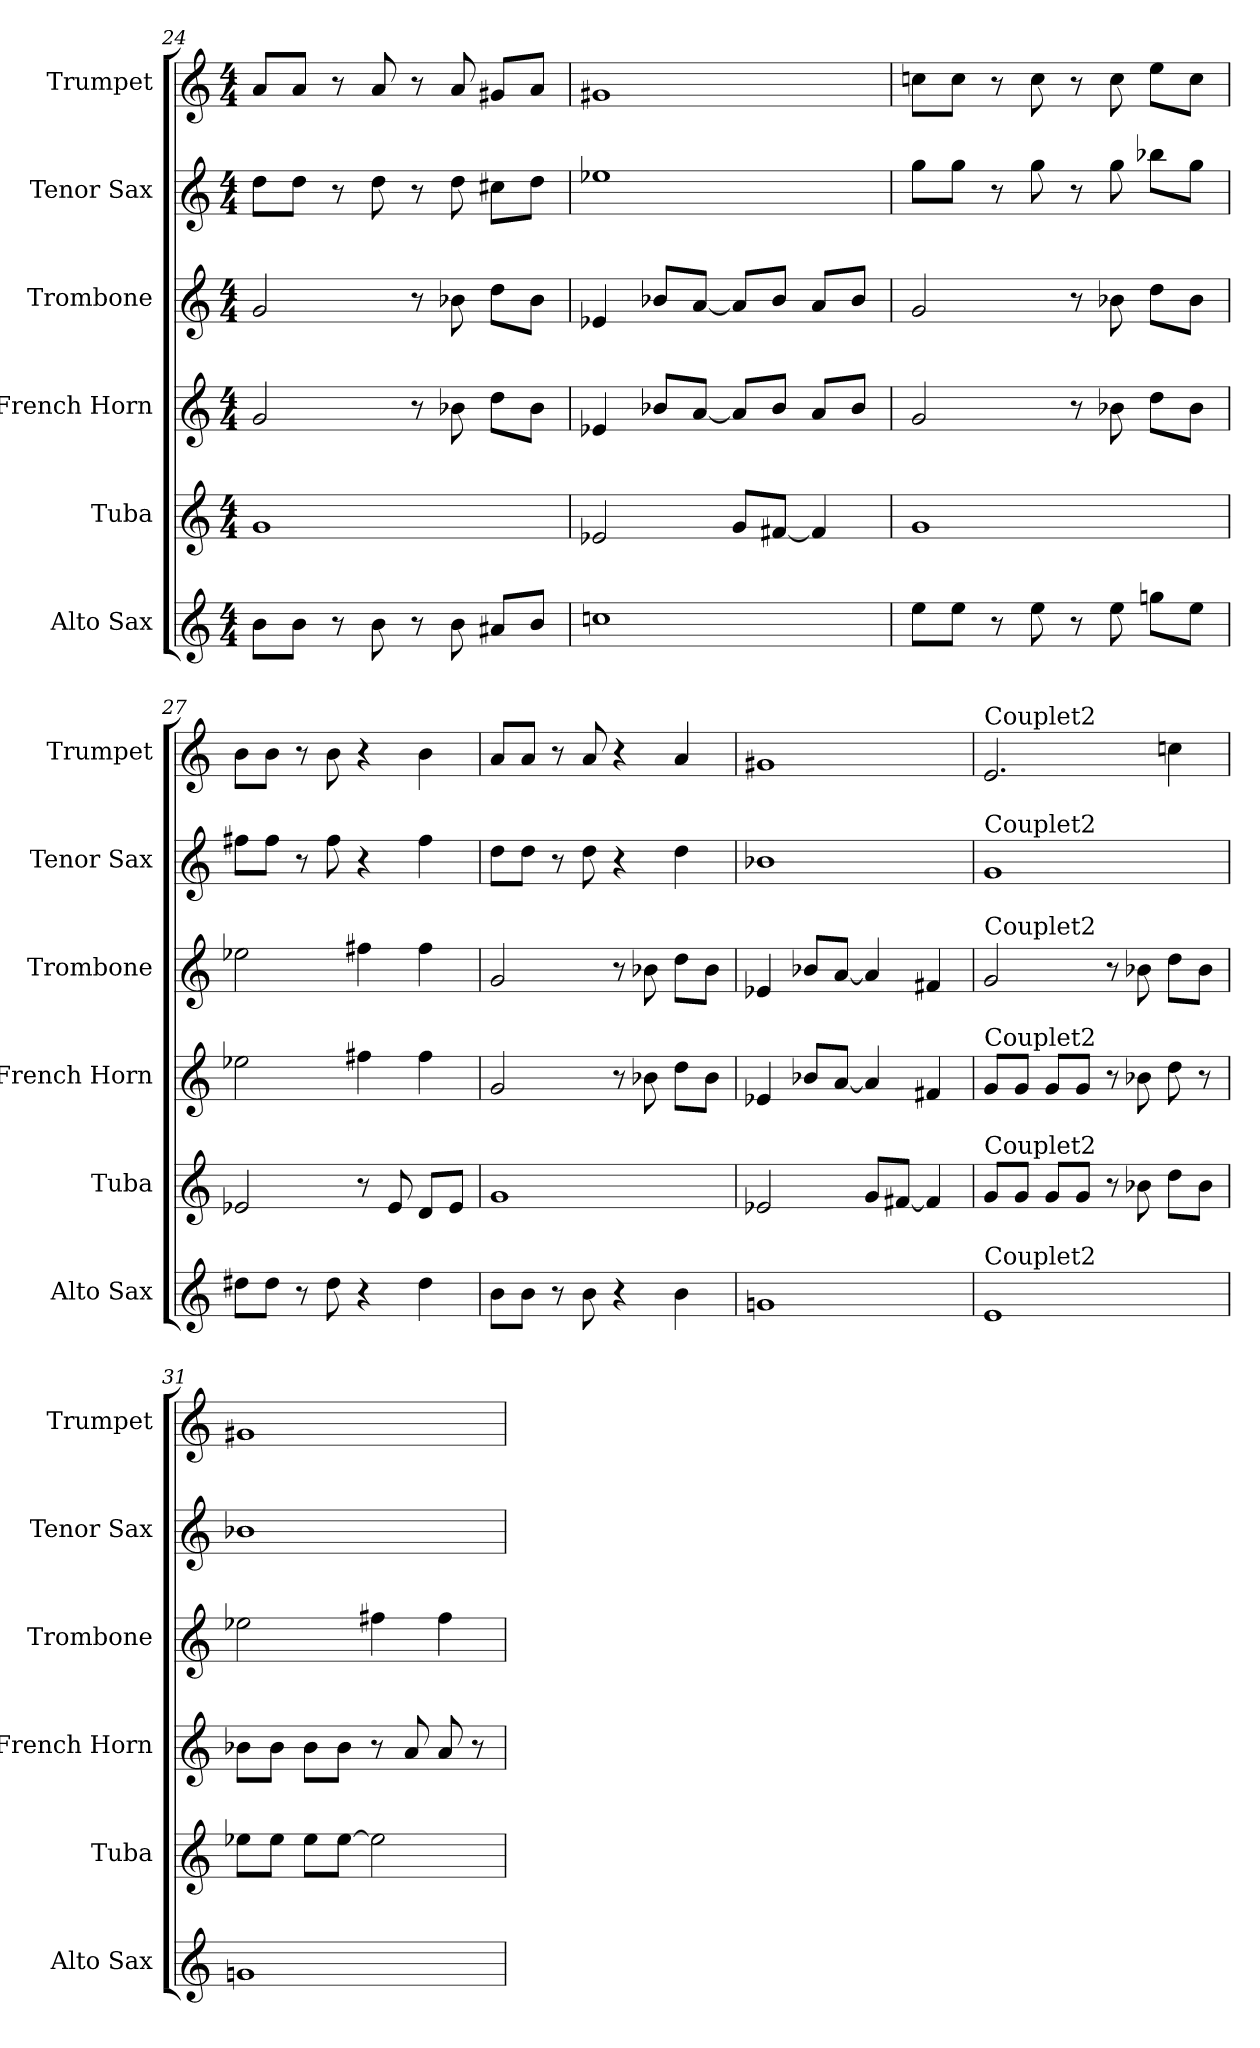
**kern	**kern	**kern	**kern	**kern	**kern
*part6	*part5	*part4	*part3	*part2	*part1
*staff6	*staff5	*staff4	*staff3	*staff2	*staff1
*I"Alto Sax	*I"Tuba	*I"French Horn	*I"Trombone	*I"Tenor Sax	*I"Trumpet
*I'Alto Sax	*I'Tuba	*I'French Horn	*I'Trombone	*I'Tenor Sax	*I'Trumpet
*clefG2	*clefG2	*clefG2	*clefG2	*clefG2	*clefG2
*ITrd5c9	*ITrd15c26	*ITrd8c14	*ITrd8c14	*ITrd8c14	*ITrd1c2
*M4/4	*M4/4	*M4/4	*M4/4	*M4/4	*M4/4
=24	=24	=24	=24	=24	=24
8dL	1GG	2G	2G	8dL	8gL
8dJ	.	.	.	8dJ	8gJ
8r	.	.	.	8r	8r
8d	.	.	.	8d	8g
8r	.	8r	8r	8r	8r
8d	.	8B-	8B-	8d	8g
8c#XL	.	8dL	8dL	8c#XL	8f#XL
8dJ	.	8B-J	8B-J	8dJ	8gJ
=25	=25	=25	=25	=25	=25
1e-	2EE-	4E-	4E-	1e-	1f#X
.	.	8B-L	8B-L	.	.
.	.	[8AJ	[8AJ	.	.
.	8GGL	8AL]	8AL]	.	.
.	[8FF#XJ	8B-J	8B-J	.	.
.	4FF#]	8AL	8AL	.	.
.	.	8B-J	8B-J	.	.
=26	=26	=26	=26	=26	=26
8gL	1GG	2G	2G	8gL	8b-L
8gJ	.	.	.	8gJ	8b-J
8r	.	.	.	8r	8r
8g	.	.	.	8g	8b-
8r	.	8r	8r	8r	8r
8g	.	8B-	8B-	8g	8b-
8b-L	.	8dL	8dL	8b-L	8ddL
8gJ	.	8B-J	8B-J	8gJ	8b-J
=27	=27	=27	=27	=27	=27
8f#XL	2EE-	2e-	2e-	8f#XL	8aL
8f#J	.	.	.	8f#J	8aJ
8r	.	.	.	8r	8r
8f#	.	.	.	8f#	8a
4r	8r	4f#X	4f#X	4r	4r
.	8EE-	.	.	.	.
4f#	8DDL	4f#	4f#	4f#	4a
.	8EE-J	.	.	.	.
=28	=28	=28	=28	=28	=28
8dL	1GG	2G	2G	8dL	8gL
8dJ	.	.	.	8dJ	8gJ
8r	.	.	.	8r	8r
8d	.	.	.	8d	8g
4r	.	8r	8r	4r	4r
.	.	8B-	8B-	.	.
4d	.	8dL	8dL	4d	4g
.	.	8B-J	8B-J	.	.
=29	=29	=29	=29	=29	=29
1B-	2EE-	4E-	4E-	1B-	1f#X
.	.	8B-L	8B-L	.	.
.	.	[8AJ	[8AJ	.	.
.	8GGL	4A]	4A]	.	.
.	[8FF#XJ	.	.	.	.
.	4FF#]	4F#X	4F#X	.	.
=30	=30	=30	=30	=30	=30
!	!	!	!	!	!LO:TX:a:t=Couplet2
!	!	!	!	!LO:TX:a:t=Couplet2	!
!	!	!	!LO:TX:a:t=Couplet2	!	!
!	!	!LO:TX:a:t=Couplet2	!	!	!
!	!LO:TX:a:t=Couplet2	!	!	!	!
!LO:TX:a:t=Couplet2	!	!	!	!	!
1G	8GGL	8GL	2G	1G	2.d
.	8GGJ	8GJ	.	.	.
.	8GGL	8GL	.	.	.
.	8GGJ	8GJ	.	.	.
.	8r	8r	8r	.	.
.	8BB-	8B-	8B-	.	.
.	8DL	8d	8dL	.	4b-
.	8BB-J	8r	8B-J	.	.
=31	=31	=31	=31	=31	=31
1B-	8E-L	8B-L	2e-	1B-	1f#X
.	8E-J	8B-J	.	.	.
.	8E-L	8B-L	.	.	.
.	[8E-J	8B-J	.	.	.
.	2E-]	8r	4f#X	.	.
.	.	8A	.	.	.
.	.	8A	4f#	.	.
.	.	8r	.	.	.
=	=	=	=	=	=
*-	*-	*-	*-	*-	*-
